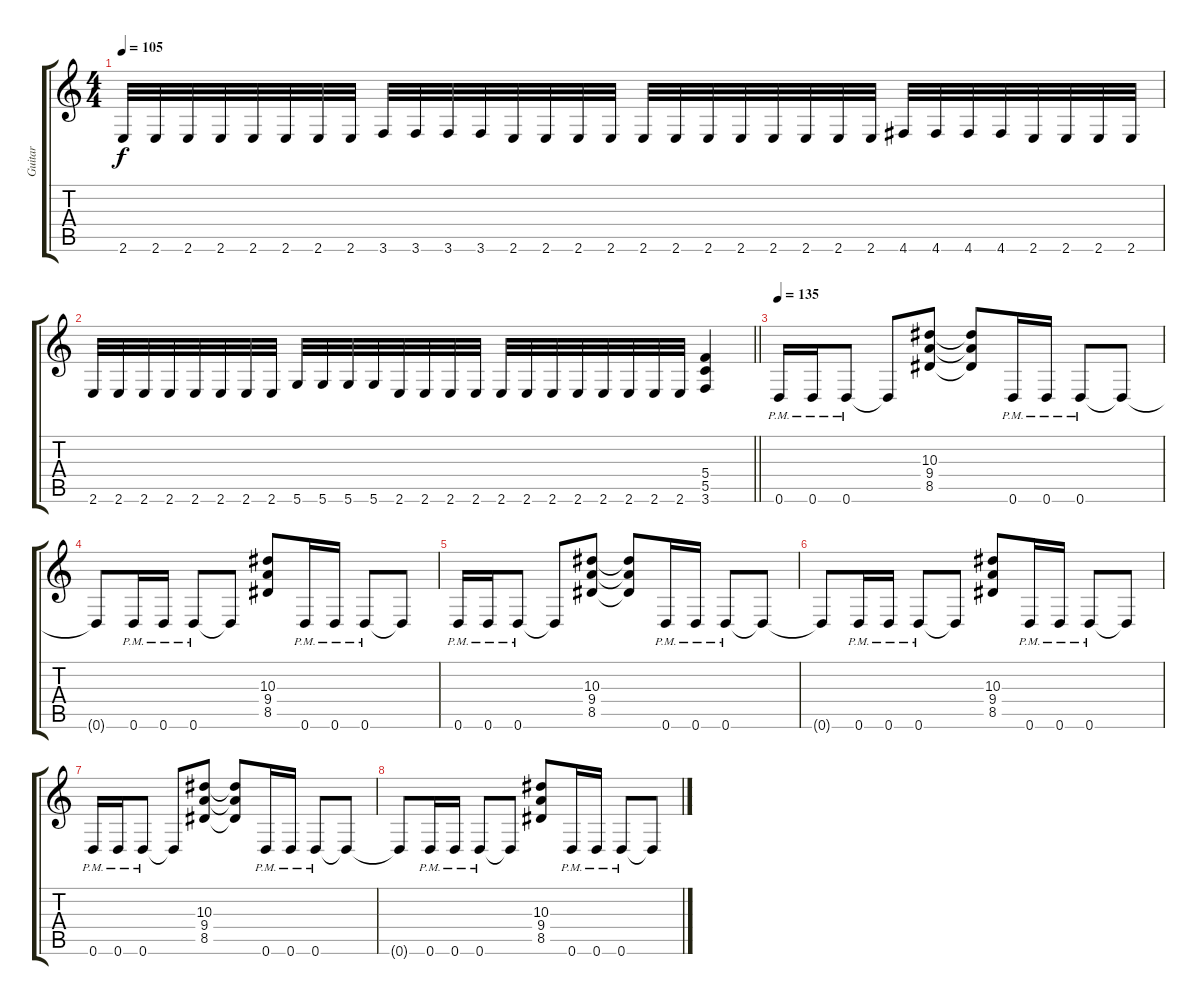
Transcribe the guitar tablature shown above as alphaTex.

\track ("Guitar" "Guitar") {instrument electricguitarclean}
\staff {score tabs}
\tuning (D4 A3 F3 C3 G2 D2) {hide}
\ts (4 4)
\tempo 105
\clef g2
\ks c
2.6.32{dy f} 2.6.32 2.6.32 2.6.32 2.6.32 2.6.32 2.6.32 2.6.32 3.6.32 3.6.32 3.6.32 3.6.32 2.6.32 2.6.32 2.6.32 2.6.32 2.6.32 2.6.32 2.6.32 2.6.32 2.6.32 2.6.32 2.6.32 2.6.32 4.6.32 4.6.32 4.6.32 4.6.32 2.6.32 2.6.32 2.6.32 2.6.32 |
\barLineRight lightlight
2.6.32 2.6.32 2.6.32 2.6.32 2.6.32 2.6.32 2.6.32 2.6.32 5.6.32 5.6.32 5.6.32 5.6.32 2.6.32 2.6.32 2.6.32 2.6.32 2.6.32 2.6.32 2.6.32 2.6.32 2.6.32 2.6.32 2.6.32 2.6.32 (5.4 5.5 3.6).4 |
\section ("" "")
\tempo 135
0.6{pm}.16 0.6{pm}.16 0.6{pm}.8 0.6{t}.8 (10.3 9.4 8.5).8 (10.3{t} 9.4{t} 8.5{t}).8 0.6{pm}.16 0.6{pm}.16 0.6{pm}.8 0.6{t}.8 |
0.6{t}.8 0.6{pm}.16 0.6{pm}.16 0.6{pm}.8 0.6{t}.8 (10.3 9.4 8.5).8 0.6{pm}.16 0.6{pm}.16 0.6{pm}.8 0.6{t}.8 |
0.6{pm}.16 0.6{pm}.16 0.6{pm}.8 0.6{t}.8 (10.3 9.4 8.5).8 (10.3{t} 9.4{t} 8.5{t}).8 0.6{pm}.16 0.6{pm}.16 0.6{pm}.8 0.6{t}.8 |
0.6{t}.8 0.6{pm}.16 0.6{pm}.16 0.6{pm}.8 0.6{t}.8 (10.3 9.4 8.5).8 0.6{pm}.16 0.6{pm}.16 0.6{pm}.8 0.6{t}.8 |
0.6{pm}.16 0.6{pm}.16 0.6{pm}.8 0.6{t}.8 (10.3 9.4 8.5).8 (10.3{t} 9.4{t} 8.5{t}).8 0.6{pm}.16 0.6{pm}.16 0.6{pm}.8 0.6{t}.8 |
0.6{t}.8 0.6{pm}.16 0.6{pm}.16 0.6{pm}.8 0.6{t}.8 (10.3 9.4 8.5).8 0.6{pm}.16 0.6{pm}.16 0.6{pm}.8 0.6{t}.8
